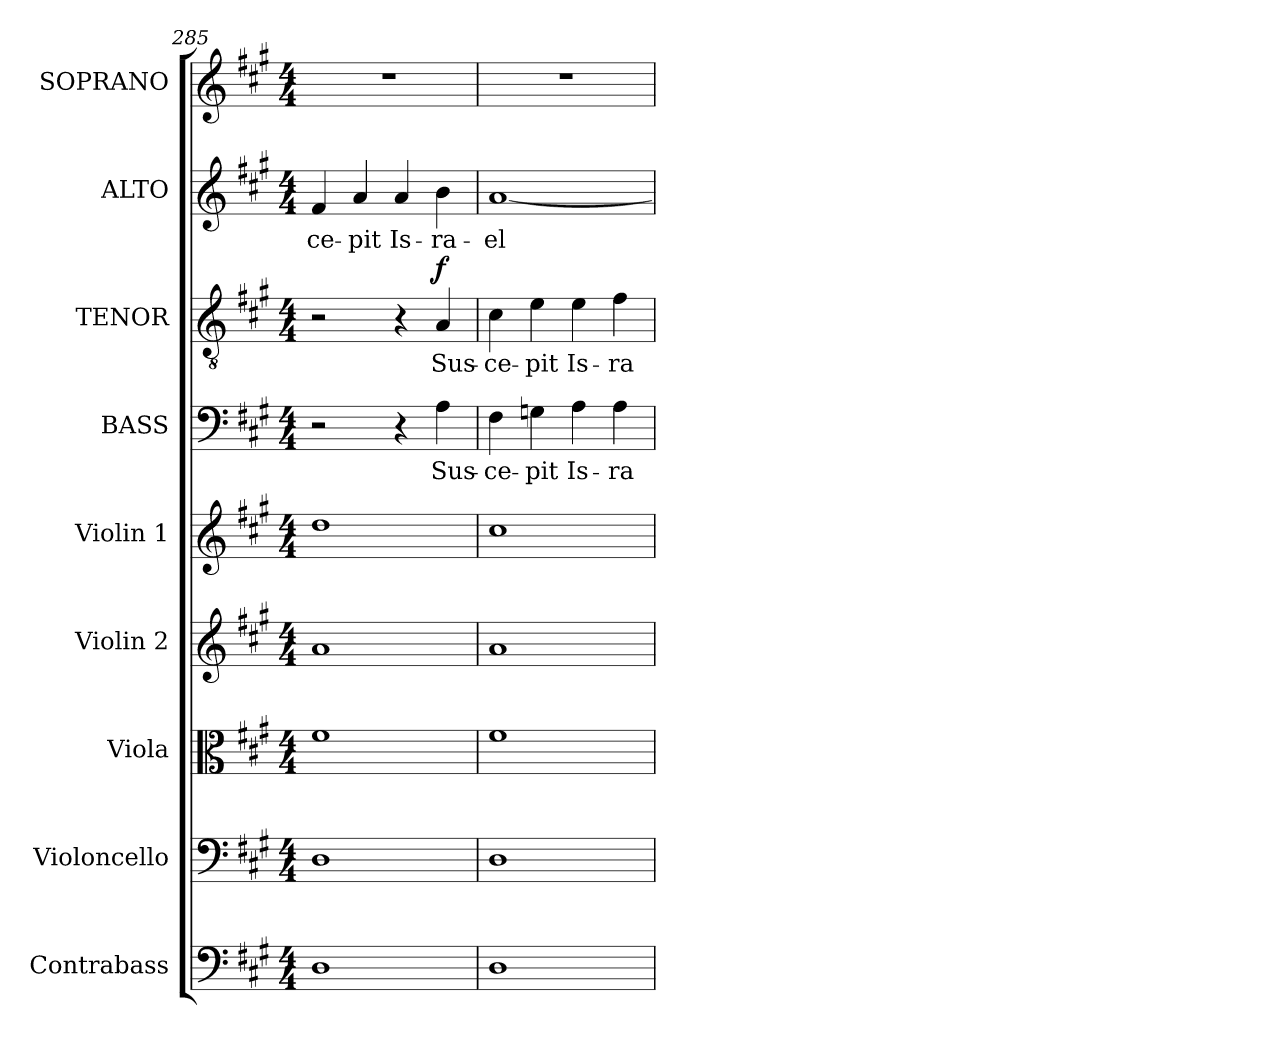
**kern	**kern	**kern	**kern	**kern	**kern	**text	**kern	**text	**dynam	**kern	**text	**kern
*part9	*part8	*part7	*part6	*part5	*part4	*part4	*part3	*part3	*part3	*part2	*part2	*part1
*staff9	*staff8	*staff7	*staff6	*staff5	*staff4	*staff4	*staff3	*staff3	*staff3	*staff2	*staff2	*staff1
*I"Contrabass	*I"Violoncello	*I"Viola	*I"Violin 2	*I"Violin 1	*I"BASS	*	*I"TENOR	*	*	*I"ALTO	*	*I"SOPRANO
*I'Cb.	*I'Vc.	*I'Vla.	*I'Vln. 2	*I'Vln. 1	*I'B.	*	*I'T.	*	*	*I'A.	*	*I'S.
*clefF4	*clefF4	*clefC3	*clefG2	*clefG2	*clefF4	*	*clefGv2	*	*	*clefG2	*	*clefG2
*ITrd7c12	*	*	*	*	*	*	*ITrd7c12	*	*	*	*	*
*k[f#c#g#]	*k[f#c#g#]	*k[f#c#g#]	*k[f#c#g#]	*k[f#c#g#]	*k[f#c#g#]	*	*k[f#c#g#]	*	*	*k[f#c#g#]	*	*k[f#c#g#]
*A:	*A:	*A:	*A:	*A:	*A:	*	*A:	*	*	*A:	*	*A:
*M4/4	*M4/4	*M4/4	*M4/4	*M4/4	*M4/4	*	*M4/4	*	*	*M4/4	*	*M4/4
=285	=285	=285	=285	=285	=285	=285	=285	=285	=285	=285	=285	=285
!	!	!	!	!	!	!	!	!	!	!	!LO:LY:b:color=#000000	!
1DDi	1Di	1f#i	1ai	1ddi	2r	.	2r	.	.	4f#i/	-ce-	1r
!	!	!	!	!	!	!	!	!	!	!	!LO:LY:b:color=#000000	!
.	.	.	.	.	.	.	.	.	.	4ai/	-pit	.
!	!	!	!	!	!	!	!	!	!	!	!LO:LY:b:color=#000000	!
.	.	.	.	.	4r	.	4r	.	.	4ai/	Is-	.
!	!	!	!	!	!	!LO:LY:b:color=#000000	!	!	!	!	!	!
!	!	!	!	!	!	!	!	!LO:LY:b:color=#000000	!	!	!	!
!	!	!	!	!	!	!	!	!	!	!	!LO:LY:b:color=#000000	!
.	.	.	.	.	4Ai\	Sus-	4AAi/	Sus-	f	4bi\	-ra-	.
=286	=286	=286	=286	=286	=286	=286	=286	=286	=286	=286	=286	=286
!	!	!	!	!	!	!LO:LY:b:color=#000000	!	!	!	!	!	!
!	!	!	!	!	!	!	!	!LO:LY:b:color=#000000	!	!	!	!
!	!	!	!	!	!	!	!	!	!	!	!LO:LY:b:color=#000000	!
1DDi	1Di	1f#i	1ai	1cc#i	4F#i\	-ce-	4C#i\	-ce-	.	[<1ai	-el	1r
!	!	!	!	!	!	!LO:LY:b:color=#000000	!	!	!	!	!	!
!	!	!	!	!	!	!	!	!LO:LY:b:color=#000000	!	!	!	!
.	.	.	.	.	4Gni\	-pit	4Ei\	-pit	.	.	.	.
!	!	!	!	!	!	!LO:LY:b:color=#000000	!	!	!	!	!	!
!	!	!	!	!	!	!	!	!LO:LY:b:color=#000000	!	!	!	!
.	.	.	.	.	4Ai\	Is-	4Ei\	Is-	.	.	.	.
!	!	!	!	!	!	!LO:LY:b:color=#000000	!	!	!	!	!	!
!	!	!	!	!	!	!	!	!LO:LY:b:color=#000000	!	!	!	!
.	.	.	.	.	4Ai\	-ra-	4F#i\	-ra-	.	.	.	.
=	=	=	=	=	=	=	=	=	=	=	=	=
*-	*-	*-	*-	*-	*-	*-	*-	*-	*-	*-	*-	*-
